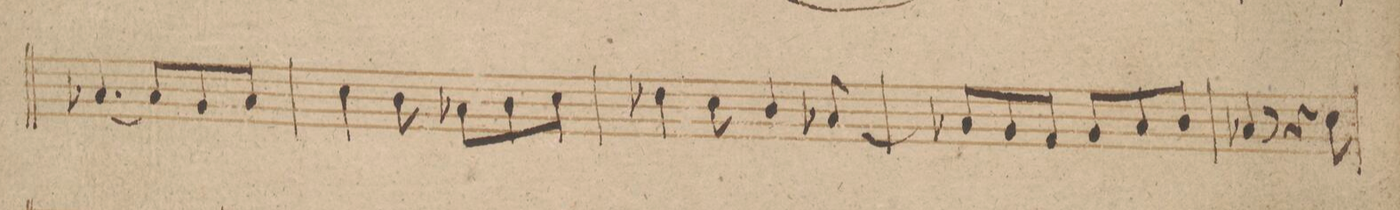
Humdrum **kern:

**kern	**dynam
*I"Violino 2do	*
*clefG2	*
*k[b-]	*
*M6/8	*
[4.a-X/	.
8a-/L]	.
8g/	.
8a-/J	.
=36	=36
4cc\	.
8b-\	.
8a-X\L	.
8b-\	.
8cc\J	.
=37	=37
4dd-X\	.
8cc\	.
4b-/	.
[8a-X/	.
=38	=38
8a-X/L]	.
8g/	.
8f/J	.
8g/L	.
8a-/	.
8b-/J	.
=39	=39
4a-X/	.
8r	.
4r	.
8cc\	.
=40	=40
*-	*-
